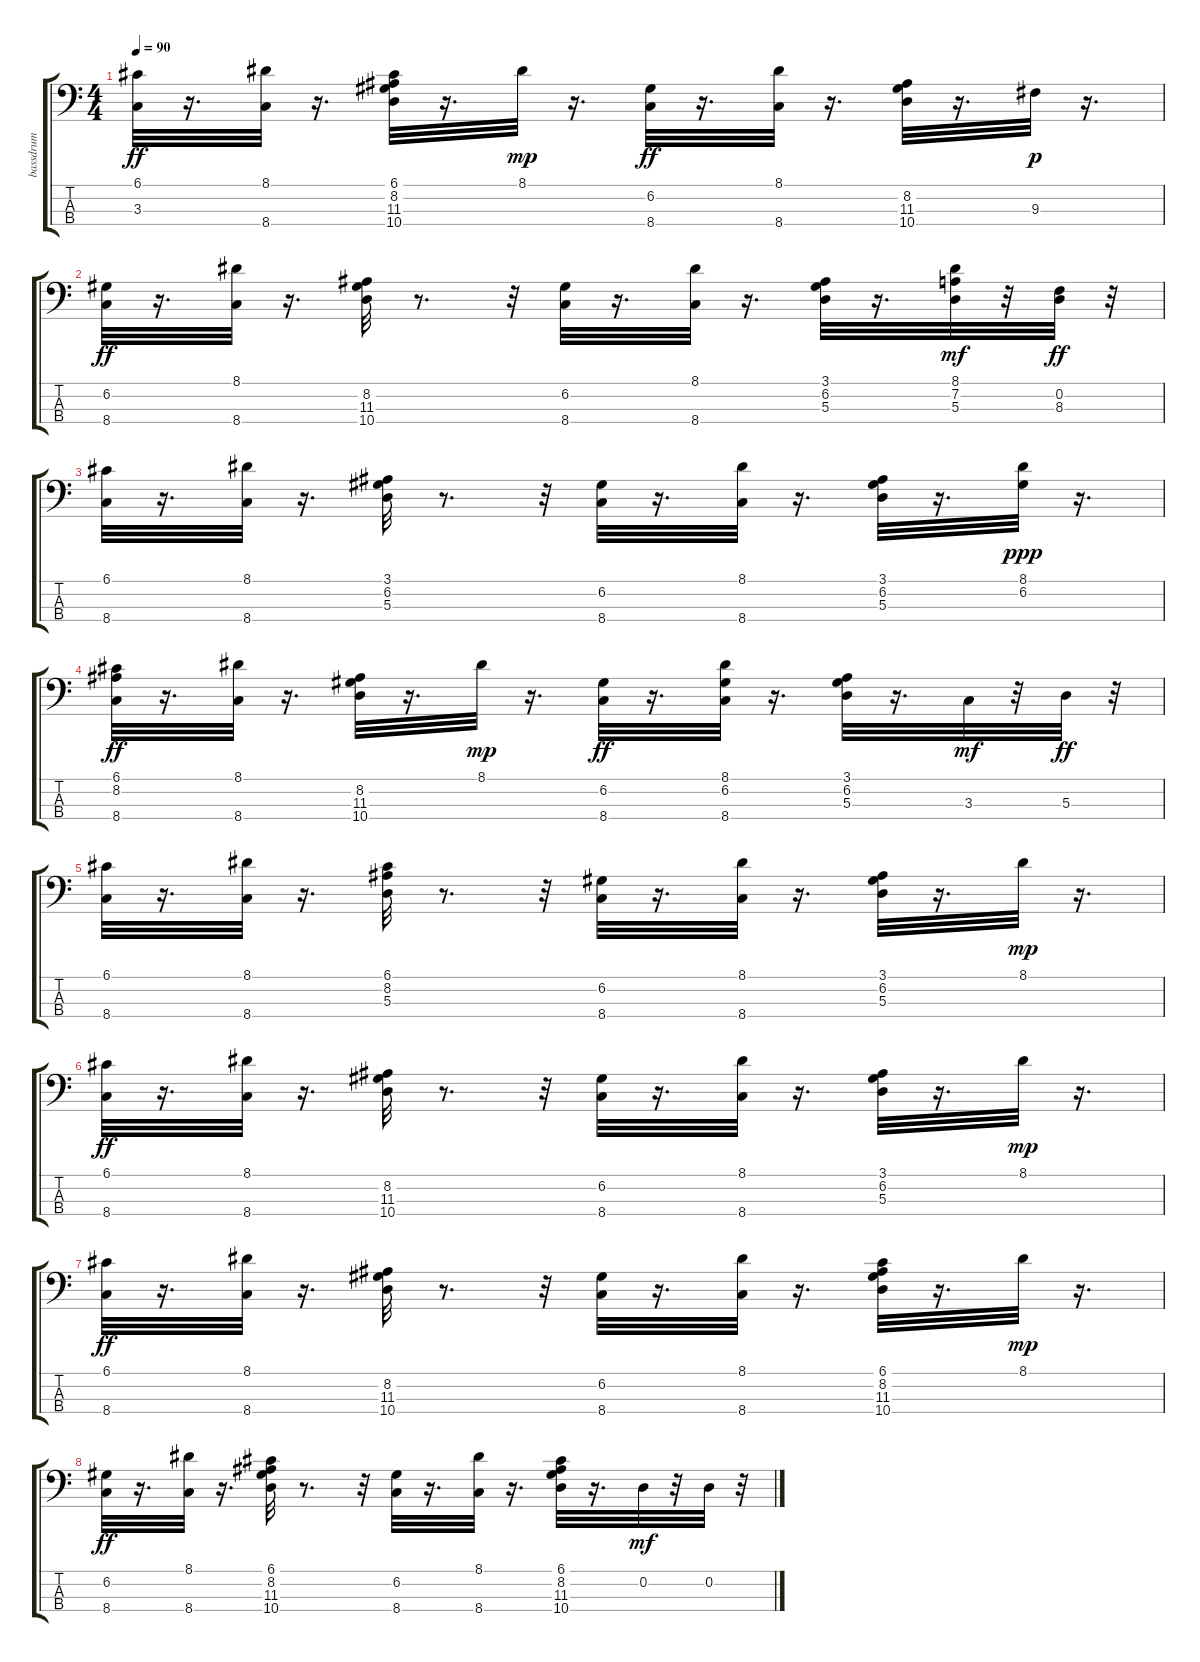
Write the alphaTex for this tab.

\track ("bassdrum" "bassdrum") {instrument distortionguitar}
\staff {score tabs}
\tuning (G2 D2 A1 E1) {hide}
\ts (4 4)
\tempo 90
\clef f4
\ks c
(6.1 3.3).32{dy ff} r.16{d} (8.1 8.4).32 r.16{d} (6.1 8.2 11.3 10.4).32 r.16{d} 8.1.32{dy mp} r.16{d} (6.2 8.4).32{dy ff} r.16{d} (8.1 8.4).32 r.16{d} (8.2 11.3 10.4).32 r.16{d} 9.3.32{dy p} r.16{d} |
(6.2 8.4).32{dy ff} r.16{d} (8.1 8.4).32 r.16{d} (8.2 11.3 10.4).32 r.8{d} r.32 (6.2 8.4).32 r.16{d} (8.1 8.4).32 r.16{d} (3.1 6.2 5.3).32 r.16{d} (8.1 7.2 5.3).32{dy mf} r.32 (0.2 8.3).32{dy ff} r.32 |
(6.1 8.4).32 r.16{d} (8.1 8.4).32 r.16{d} (3.1 6.2 5.3).32 r.8{d} r.32 (6.2 8.4).32 r.16{d} (8.1 8.4).32 r.16{d} (3.1 6.2 5.3).32 r.16{d} (8.1 6.2).32{dy ppp} r.16{d} |
(6.1 8.2 8.4).32{dy ff} r.16{d} (8.1 8.4).32 r.16{d} (8.2 11.3 10.4).32 r.16{d} 8.1.32{dy mp} r.16{d} (6.2 8.4).32{dy ff} r.16{d} (8.1 6.2 8.4).32 r.16{d} (3.1 6.2 5.3).32 r.16{d} 3.3.32{dy mf} r.32 5.3.32{dy ff} r.32 |
(6.1 8.4).32 r.16{d} (8.1 8.4).32 r.16{d} (6.1 8.2 5.3).32 r.8{d} r.32 (6.2 8.4).32 r.16{d} (8.1 8.4).32 r.16{d} (3.1 6.2 5.3).32 r.16{d} 8.1.32{dy mp} r.16{d} |
(6.1 8.4).32{dy ff} r.16{d} (8.1 8.4).32 r.16{d} (8.2 11.3 10.4).32 r.8{d} r.32 (6.2 8.4).32 r.16{d} (8.1 8.4).32 r.16{d} (3.1 6.2 5.3).32 r.16{d} 8.1.32{dy mp} r.16{d} |
(6.1 8.4).32{dy ff} r.16{d} (8.1 8.4).32 r.16{d} (8.2 11.3 10.4).32 r.8{d} r.32 (6.2 8.4).32 r.16{d} (8.1 8.4).32 r.16{d} (6.1 8.2 11.3 10.4).32 r.16{d} 8.1.32{dy mp} r.16{d} |
(6.2 8.4).32{dy ff} r.16{d} (8.1 8.4).32 r.16{d} (6.1 8.2 11.3 10.4).32 r.8{d} r.32 (6.2 8.4).32 r.16{d} (8.1 8.4).32 r.16{d} (6.1 8.2 11.3 10.4).32 r.16{d} 0.2.32{dy mf} r.32 0.2.32 r.32
